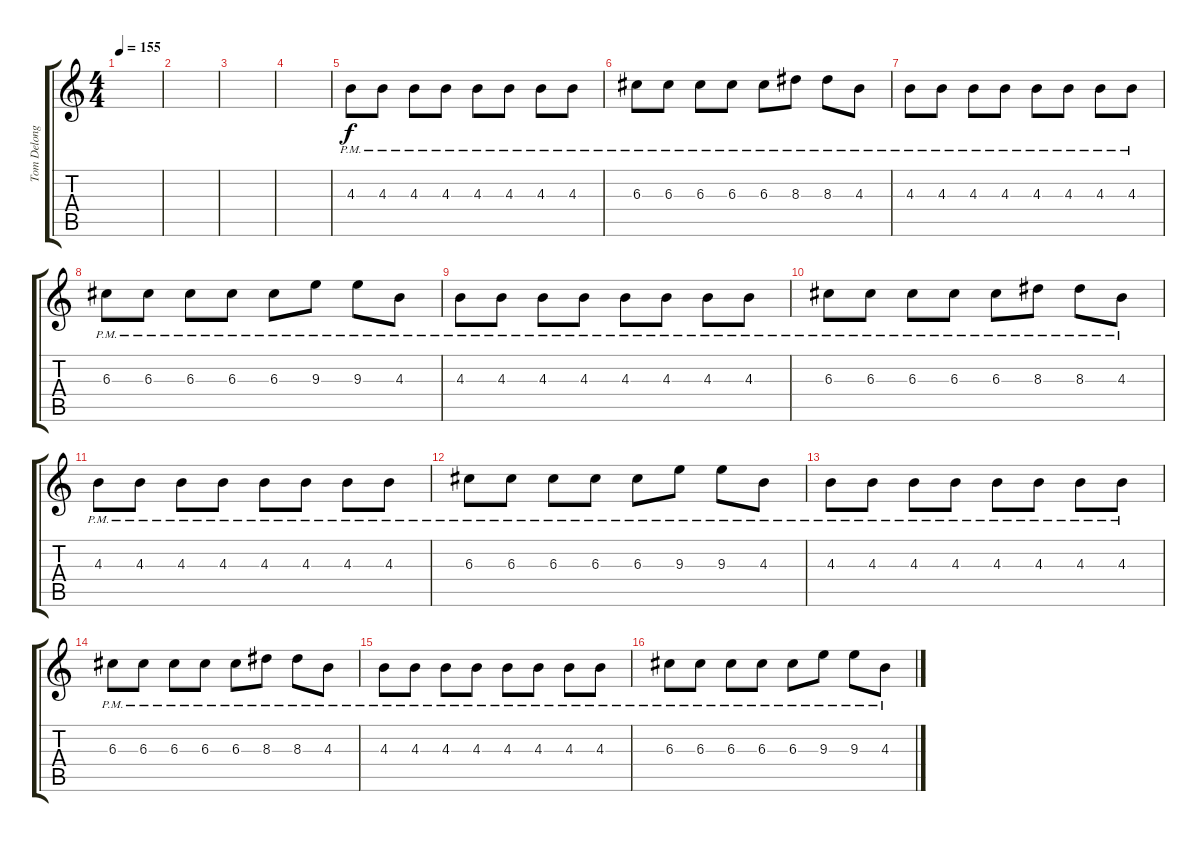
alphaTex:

\track ("Tom Delonge - Distortion Guitar" "Tom Delong") {instrument distortionguitar}
\staff {score tabs}
\tuning (E4 B3 G3 D3 A2 E2) {hide}
\ts (4 4)
\tempo 155
\clef g2
\ks c
|
|
|
|
4.3{pm}.8 4.3{pm}.8 4.3{pm}.8 4.3{pm}.8 4.3{pm}.8 4.3{pm}.8 4.3{pm}.8 4.3{pm}.8 |
6.3{pm}.8 6.3{pm}.8 6.3{pm}.8 6.3{pm}.8 6.3{pm}.8 8.3{pm}.8 8.3{pm}.8 4.3{pm}.8 |
4.3{pm}.8 4.3{pm}.8 4.3{pm}.8 4.3{pm}.8 4.3{pm}.8 4.3{pm}.8 4.3{pm}.8 4.3{pm}.8 |
6.3{pm}.8 6.3{pm}.8 6.3{pm}.8 6.3{pm}.8 6.3{pm}.8 9.3{pm}.8 9.3{pm}.8 4.3{pm}.8 |
4.3{pm}.8 4.3{pm}.8 4.3{pm}.8 4.3{pm}.8 4.3{pm}.8 4.3{pm}.8 4.3{pm}.8 4.3{pm}.8 |
6.3{pm}.8 6.3{pm}.8 6.3{pm}.8 6.3{pm}.8 6.3{pm}.8 8.3{pm}.8 8.3{pm}.8 4.3{pm}.8 |
4.3{pm}.8 4.3{pm}.8 4.3{pm}.8 4.3{pm}.8 4.3{pm}.8 4.3{pm}.8 4.3{pm}.8 4.3{pm}.8 |
6.3{pm}.8 6.3{pm}.8 6.3{pm}.8 6.3{pm}.8 6.3{pm}.8 9.3{pm}.8 9.3{pm}.8 4.3{pm}.8 |
4.3{pm}.8 4.3{pm}.8 4.3{pm}.8 4.3{pm}.8 4.3{pm}.8 4.3{pm}.8 4.3{pm}.8 4.3{pm}.8 |
6.3{pm}.8 6.3{pm}.8 6.3{pm}.8 6.3{pm}.8 6.3{pm}.8 8.3{pm}.8 8.3{pm}.8 4.3{pm}.8 |
4.3{pm}.8 4.3{pm}.8 4.3{pm}.8 4.3{pm}.8 4.3{pm}.8 4.3{pm}.8 4.3{pm}.8 4.3{pm}.8 |
6.3{pm}.8 6.3{pm}.8 6.3{pm}.8 6.3{pm}.8 6.3{pm}.8 9.3{pm}.8 9.3{pm}.8 4.3{pm}.8
